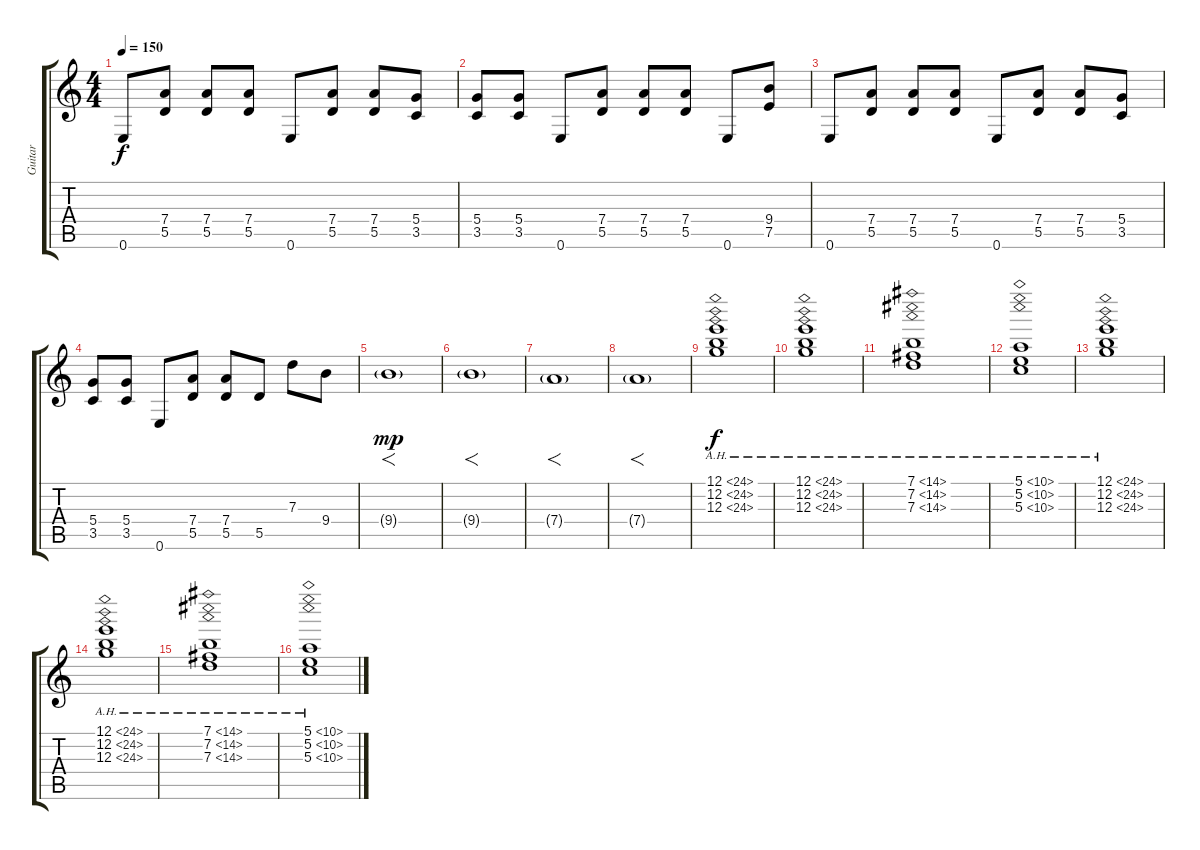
\track ("Guitar" "Guitar") {instrument overdrivenguitar}
\staff {score tabs}
\tuning (E4 B3 G3 D3 A2 E2) {hide}
\ts (4 4)
\tempo 150
\clef g2
\ks c
0.6.8{dy f} (7.4 5.5).8 (7.4 5.5).8 (7.4 5.5).8 0.6.8 (7.4 5.5).8 (7.4 5.5).8 (5.4 3.5).8 |
(5.4 3.5).8 (5.4 3.5).8 0.6.8 (7.4 5.5).8 (7.4 5.5).8 (7.4 5.5).8 0.6.8 (9.4 7.5).8 |
0.6.8 (7.4 5.5).8 (7.4 5.5).8 (7.4 5.5).8 0.6.8 (7.4 5.5).8 (7.4 5.5).8 (5.4 3.5).8 |
(5.4 3.5).8 (5.4 3.5).8 0.6.8 (7.4 5.5).8 (7.4 5.5).8 5.5.8 7.3.8 9.4.8 |
9.4{g}.1{f dy mp} |
9.4{g}.1{f} |
7.4{g}.1{f} |
7.4{g}.1{f} |
(12.1{ah 12} 12.2{ah 12} 12.3{ah 12}).1{dy f} |
(12.1{ah 12} 12.2{ah 12} 12.3{ah 12}).1 |
(7.1{ah 7} 7.2{ah 7} 7.3{ah 7}).1 |
(5.1{ah 5} 5.2{ah 5} 5.3{ah 5}).1 |
(12.1{ah 12} 12.2{ah 12} 12.3{ah 12}).1 |
(12.1{ah 12} 12.2{ah 12} 12.3{ah 12}).1 |
(7.1{ah 7} 7.2{ah 7} 7.3{ah 7}).1 |
(5.1{ah 5} 5.2{ah 5} 5.3{ah 5}).1
